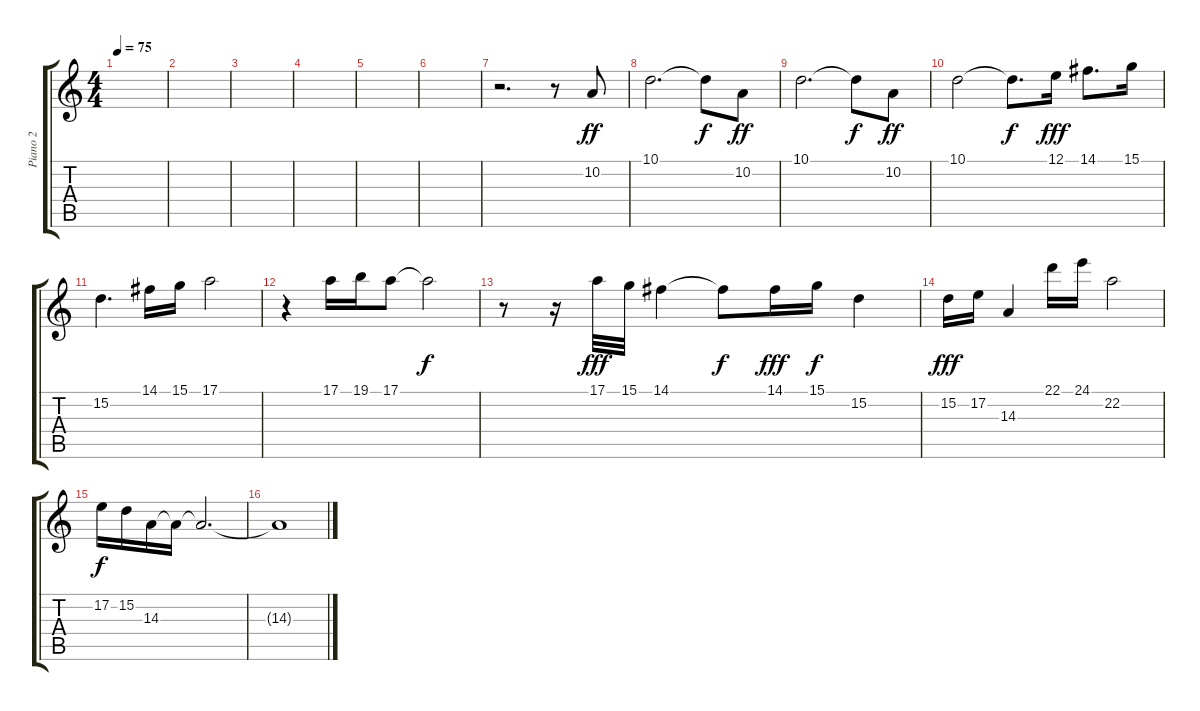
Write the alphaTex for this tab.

\track ("Piano 2" "Piano 2") {instrument acousticgrandpiano}
\staff {score tabs}
\tuning (E4 B3 G3 D3 A2 E2) {hide}
\ts (4 4)
\tempo 75
\clef g2
\ks c
|
|
|
|
|
|
r.2{d} r.8 10.2.8{dy ff} |
10.1.2{d} 10.1{t}.8{dy f} 10.2.8{dy ff} |
10.1.2{d} 10.1{t}.8{dy f} 10.2.8{dy ff} |
10.1.2 10.1{t}.8{d dy f} 12.1.16{dy fff} 14.1.8{d} 15.1.16 |
15.2.4{d} 14.1.16 15.1.16 17.1.2 |
r.4 17.1.16 19.1.16 17.1.8 17.1{t}.2{dy f} |
r.8 r.16 17.1.32{dy fff} 15.1.32 14.1.4 14.1{t}.8{dy f} 14.1.16{dy fff} 15.1.16{dy f} 15.2.4 |
15.2.16{dy fff} 17.2.16 14.3.4 22.1.16 24.1.16 22.2.2 |
17.2.16{dy f} 15.2.16 14.3.16 14.3{t}.16 14.3{t}.2{d} |
14.3{t}.1
